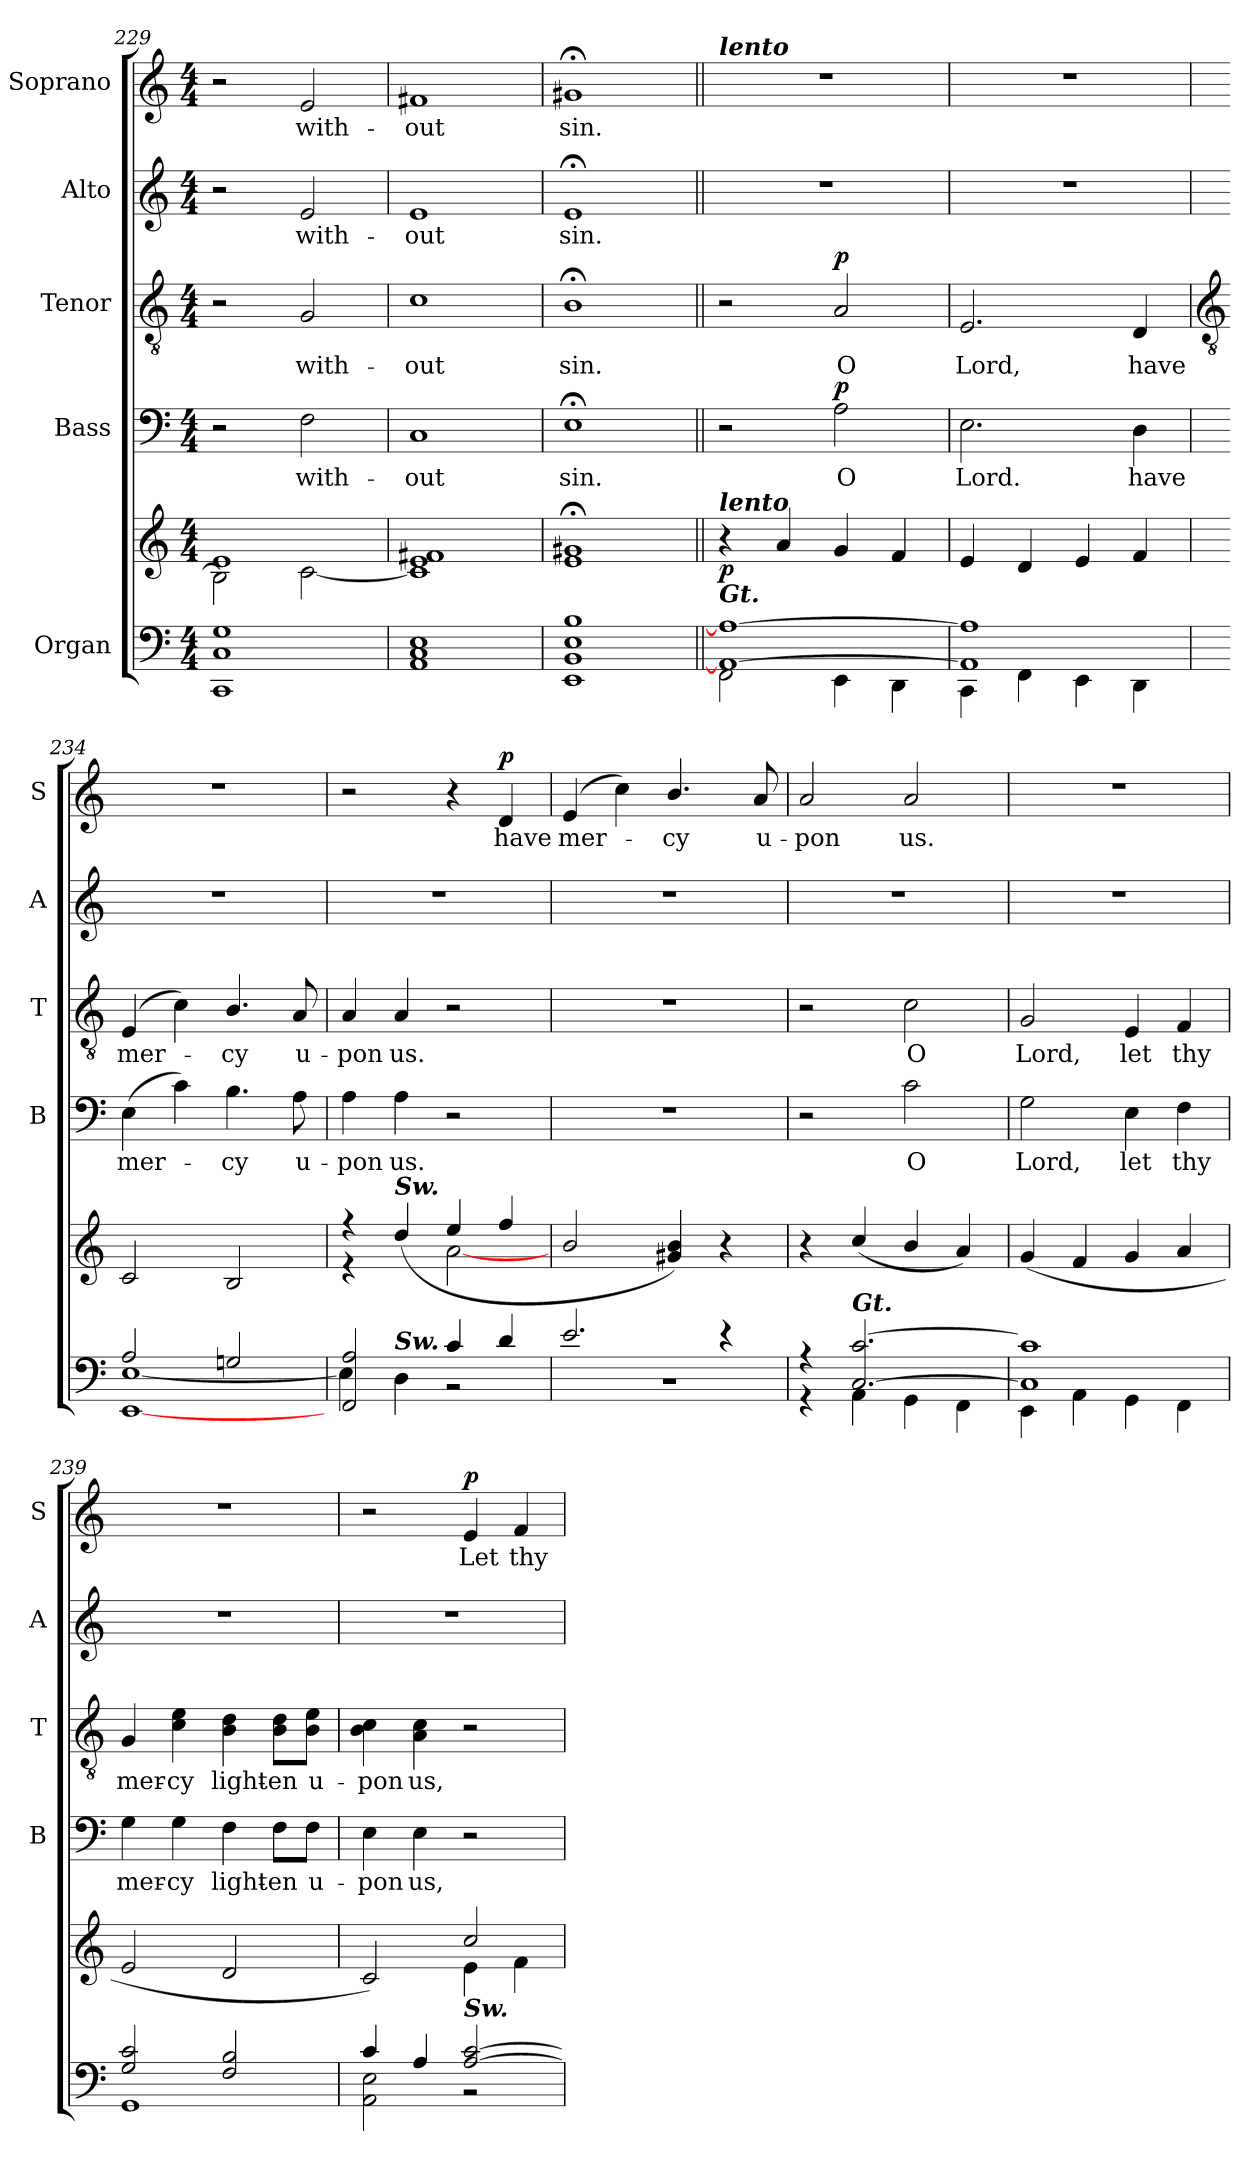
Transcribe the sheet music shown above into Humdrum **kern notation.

**kern	**kern	**dynam	**kern	**text	**dynam	**kern	**text	**dynam	**kern	**text	**kern	**text	**dynam
*part5	*part5	*part5	*part4	*part4	*part4	*part3	*part3	*part3	*part2	*part2	*part1	*part1	*part1
*staff6	*staff5	*staff5/6	*staff4	*staff4	*staff4	*staff3	*staff3	*staff3	*staff2	*staff2	*staff1	*staff1	*staff1
*I"Organ	*	*	*I"Bass	*	*	*I"Tenor	*	*	*I"Alto	*	*I"Soprano	*	*
*	*	*	*I'B	*	*	*I'T	*	*	*I'A	*	*I'S	*	*
*clefF4	*clefG2	*	*clefF4	*	*	*clefGv2	*	*	*clefG2	*	*clefG2	*	*
*k[]	*k[]	*	*k[]	*	*	*k[]	*	*	*k[]	*	*k[]	*	*
*C:	*C:	*	*C:	*	*	*C:	*	*	*C:	*	*C:	*	*
*M4/4	*M4/4	*	*M4/4	*	*	*M4/4	*	*	*M4/4	*	*M4/4	*	*
=229	=229	=229	=229	=229	=229	=229	=229	=229	=229	=229	=229	=229	=229
*^	*^	*	*	*	*	*	*	*	*	*	*	*	*
1C/ 1G/	1CC\	1e/	2B\]	.	2r	.	.	2r	.	.	2r	.	2r	.	.
!	!	!	!	!	!	!LO:LY:b	!	!	!LO:LY:b	!	!	!LO:LY:b	!	!LO:LY:b	!
.	.	.	[2c\	.	2F	with-	.	2G	with-	.	2e	with-	2e	with-	.
=230	=230	=230	=230	=230	=230	=230	=230	=230	=230	=230	=230	=230	=230	=230	=230
!	!	!	!	!	!	!LO:LY:b	!	!	!LO:LY:b	!	!	!LO:LY:b	!	!LO:LY:b	!
1E/	1AA\ 1C\	1e/ 1f#X/	1c\]	.	1C	-out	.	1c	-out	.	1e	-out	1f#X	-out	.
=231	=231	=231	=231	=231	=231	=231	=231	=231	=231	=231	=231	=231	=231	=231	=231
!	!	!	!	!	!	!LO:LY:b	!	!	!LO:LY:b	!	!	!LO:LY:b	!	!LO:LY:b	!
1B/	1EE\ 1BB\ 1E\	1g#X;</	1e\	.	1E;<	sin.	.	1B;<	sin.	.	1e;<	sin.	1g#X;<	sin.	.
=232||	=232||	=232||	=232||	=232||	=232||	=232||	=232||	=232||	=232||	=232||	=232||	=232||	=232||	=232||	=232||
!	!	!	!	!	!	!	!	!	!	!	!	!	!LO:TX:a:Bi:t=lento	!	!
!	!	!LO:TX:b:Bi:t=Gt.	!	!	!	!	!	!	!	!	!	!	!	!	!
!	!	!LO:TX:a:Bi:t=lento	!	!	!	!	!	!	!	!	!	!	!	!	!
!	!	!	!	!LO:DY:b	!	!	!	!	!	!	!	!	!	!	!
1AA/_ 1A/_	2FF\	4r	2ryy	p	2r	.	.	2r	.	.	1r	.	1r	.	.
.	.	4a/	.	.	.	.	.	.	.	.	.	.	.	.	.
!	!	!	!	!	!	!LO:LY:b	!LO:DY:b	!	!LO:LY:b	!LO:DY:b	!	!	!	!	!
.	4EE\	4g/	2ryy	.	2A	O	p	2A	O	p	.	.	.	.	.
.	4DD\	4f/	.	.	.	.	.	.	.	.	.	.	.	.	.
=233	=233	=233	=233	=233	=233	=233	=233	=233	=233	=233	=233	=233	=233	=233	=233
!	!	!	!	!	!	!LO:LY:b	!	!	!LO:LY:b	!	!	!	!	!	!
1AA/] 1A/]	4CC\	4e/	2ryy	.	2.E	Lord.	.	2.E	Lord,	.	1r	.	1r	.	.
.	4FF\	4d/	.	.	.	.	.	.	.	.	.	.	.	.	.
.	4EE\	4e/	2ryy	.	.	.	.	.	.	.	.	.	.	.	.
!	!	!	!	!	!	!LO:LY:b	!	!	!LO:LY:b	!	!	!	!	!	!
.	4DD\	4f/	.	.	4D	have	.	4D	have	.	.	.	.	.	.
!!LO:LB:g=z
=234	=234	=234	=234	=234	=234	=234	=234	=234	=234	=234	=234	=234	=234	=234	=234
*	*	*	*	*	*	*	*	*clefGv2	*	*	*	*	*	*	*
!	!	!	!	!	!	!LO:LY:b	!	!	!LO:LY:b	!	!	!	!	!	!
2A/	[1EE\ [1E\	2c/	2ryy	.	(4E	mer-	.	(4E	mer-	.	1r	.	1r	.	.
.	.	.	.	.	4c)	.	.	4c)	.	.	.	.	.	.	.
!	!	!	!	!	!	!LO:LY:b	!	!	!LO:LY:b	!	!	!	!	!	!
2Gn/	.	2B/	2ryy	.	4.B	cy	.	4.B/	cy	.	.	.	.	.	.
!	!	!	!	!	!	!LO:LY:b	!	!	!LO:LY:b	!	!	!	!	!	!
.	.	.	.	.	8A	u-	.	8A	u-	.	.	.	.	.	.
=235	=235	=235	=235	=235	=235	=235	=235	=235	=235	=235	=235	=235	=235	=235	=235
!	!	!	!	!	!	!LO:LY:b	!	!	!LO:LY:b	!	!	!	!	!	!
2FF/ 2A/	4E\]	4r	4r	.	4A	-pon	.	4A	-pon	.	1r	.	2r	.	.
!	!	!LO:TX:a:Bi:t=Sw.	!	!	!	!	!	!	!	!	!	!	!	!	!
!	!LO:TX:a:Bi:t=Sw.	!	!	!	!	!	!	!	!	!	!	!	!	!	!
!	!	!	!	!	!	!LO:LY:b	!	!	!LO:LY:b	!	!	!	!	!	!
.	4D\	(>4dd/	4ryy	.	4A	us.	.	4A	us.	.	.	.	.	.	.
4c/	2r	4ee/	[2a\	.	2r	.	.	2r	.	.	.	.	4r	.	.
!	!	!	!	!	!	!	!	!	!	!	!	!	!	!LO:LY:b	!LO:DY:b
4d/	.	4ff/	.	.	.	.	.	.	.	.	.	.	4d	have	p
=236	=236	=236	=236	=236	=236	=236	=236	=236	=236	=236	=236	=236	=236	=236	=236
!	!	!	!	!	!	!	!	!	!	!	!	!	!	!LO:LY:b	!
2.e/	1r	2b/	2ryy	.	1r	.	.	1r	.	.	1r	.	(4e	mer-	.
.	.	.	.	.	.	.	.	.	.	.	.	.	4cc)	.	.
!	!	!	!	!	!	!	!	!	!	!	!	!	!	!LO:LY:b	!
.	.	4g#X/ 4b/)	2ryy	.	.	.	.	.	.	.	.	.	4.b/	cy	.
4r	.	4r	.	.	.	.	.	.	.	.	.	.	.	.	.
!	!	!	!	!	!	!	!	!	!	!	!	!	!	!LO:LY:b	!
.	.	.	.	.	.	.	.	.	.	.	.	.	8a	u-	.
=237	=237	=237	=237	=237	=237	=237	=237	=237	=237	=237	=237	=237	=237	=237	=237
!	!	!	!	!	!	!	!	!	!	!	!	!	!	!LO:LY:b	!
4r	4r	4r	2ryy	.	2r	.	.	2r	.	.	1r	.	2a	-pon	.
!LO:TX:a:Bi:t=Gt.	!	!	!	!	!	!	!	!	!	!	!	!	!	!	!
[2.C/ [2.c/	4AA\	(>4cc/	.	.	.	.	.	.	.	.	.	.	.	.	.
!	!	!	!	!	!	!LO:LY:b	!	!	!LO:LY:b	!	!	!	!	!LO:LY:b	!
.	4GG\	4b/	2ryy	.	2c	O	.	2c	O	.	.	.	2a	us.	.
.	4FF\	4a/)	.	.	.	.	.	.	.	.	.	.	.	.	.
=238	=238	=238	=238	=238	=238	=238	=238	=238	=238	=238	=238	=238	=238	=238	=238
!	!	!	!	!	!	!LO:LY:b	!	!	!LO:LY:b	!	!	!	!	!	!
1C/] 1c/]	4EE\	(>4g/	2ryy	.	2G	Lord,	.	2G	Lord,	.	1r	.	1r	.	.
.	4AA\	4f/	.	.	.	.	.	.	.	.	.	.	.	.	.
!	!	!	!	!	!	!LO:LY:b	!	!	!LO:LY:b	!	!	!	!	!	!
.	4GG\	4g/	2ryy	.	4E	let	.	4E	let	.	.	.	.	.	.
!	!	!	!	!	!	!LO:LY:b	!	!	!LO:LY:b	!	!	!	!	!	!
.	4FF\	4a/	.	.	4F	thy	.	4F	thy	.	.	.	.	.	.
=239	=239	=239	=239	=239	=239	=239	=239	=239	=239	=239	=239	=239	=239	=239	=239
!	!	!	!	!	!	!LO:LY:b	!	!	!LO:LY:b	!	!	!	!	!	!
2G/ 2c/	1GG\	2e/	2ryy	.	4G	mer-	.	4G	mer-	.	1r	.	1r	.	.
!	!	!	!	!	!	!LO:LY:b	!	!	!LO:LY:b	!	!	!	!	!	!
.	.	.	.	.	4G	-cy	.	4c 4e	-cy	.	.	.	.	.	.
!	!	!	!	!	!	!LO:LY:b	!	!	!LO:LY:b	!	!	!	!	!	!
2F/ 2B/	.	2d/	2ryy	.	4F	light-	.	4B 4d	light-	.	.	.	.	.	.
!	!	!	!	!	!	!LO:LY:b	!	!	!LO:LY:b	!	!	!	!	!	!
.	.	.	.	.	8F\L	-en	.	8B\ 8d\L	-en	.	.	.	.	.	.
!	!	!	!	!	!	!LO:LY:b	!	!	!LO:LY:b	!	!	!	!	!	!
.	.	.	.	.	8F\J	u-	.	8B\ 8e\J	u-	.	.	.	.	.	.
=240	=240	=240	=240	=240	=240	=240	=240	=240	=240	=240	=240	=240	=240	=240	=240
!	!	!	!	!	!	!LO:LY:b	!	!	!LO:LY:b	!	!	!	!	!	!
4c/	2AA\ 2E\	2c/)	2ryy	.	4E	-pon	.	4B 4c	-pon	.	1r	.	2r	.	.
!	!	!	!	!	!	!LO:LY:b	!	!	!LO:LY:b	!	!	!	!	!	!
4A/	.	.	.	.	4E	us,	.	4A 4c	us,	.	.	.	.	.	.
!	!	!LO:TX:b:Bi:t=Sw.	!	!	!	!	!	!	!	!	!	!	!	!	!
!	!	!	!	!	!	!	!	!	!	!	!	!	!	!LO:LY:b	!LO:DY:b
[2A/ [2c/	2r	2cc/	4e\	.	2r	.	.	2r	.	.	.	.	4e	Let	p
!	!	!	!	!	!	!	!	!	!	!	!	!	!	!LO:LY:b	!
.	.	.	4f\	.	.	.	.	.	.	.	.	.	4f	thy	.
*v	*v	*	*	*	*	*	*	*	*	*	*	*	*	*	*
*	*v	*v	*	*	*	*	*	*	*	*	*	*	*	*
=	=	=	=	=	=	=	=	=	=	=	=	=	=
*-	*-	*-	*-	*-	*-	*-	*-	*-	*-	*-	*-	*-	*-
